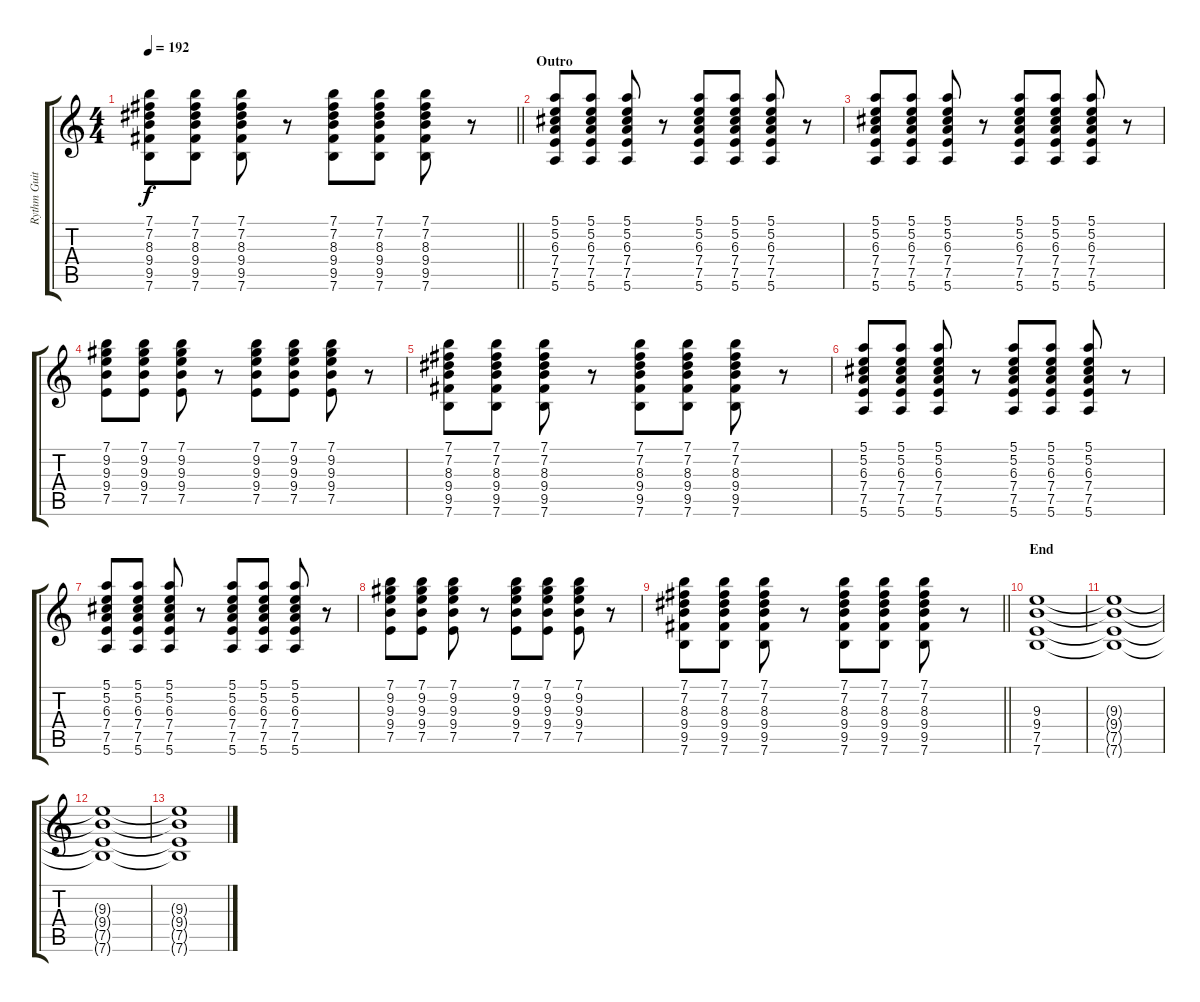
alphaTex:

\track ("Rythm Guitar" "Rythm Guit") {instrument distortionguitar}
\staff {score tabs}
\tuning (E4 B3 G3 D3 A2 E2) {hide}
\ts (4 4)
\tempo 192
\clef g2
\barLineRight lightlight
\ks c
(7.1 7.2 8.3 9.4 9.5 7.6).8{dy f} (7.1 7.2 8.3 9.4 9.5 7.6).8 (7.1 7.2 8.3 9.4 9.5 7.6).8 r.8 (7.1 7.2 8.3 9.4 9.5 7.6).8 (7.1 7.2 8.3 9.4 9.5 7.6).8 (7.1 7.2 8.3 9.4 9.5 7.6).8 r.8 |
\section ("" "Outro")
(5.1 5.2 6.3 7.4 7.5 5.6).8 (5.1 5.2 6.3 7.4 7.5 5.6).8 (5.1 5.2 6.3 7.4 7.5 5.6).8 r.8 (5.1 5.2 6.3 7.4 7.5 5.6).8 (5.1 5.2 6.3 7.4 7.5 5.6).8 (5.1 5.2 6.3 7.4 7.5 5.6).8 r.8 |
(5.1 5.2 6.3 7.4 7.5 5.6).8 (5.1 5.2 6.3 7.4 7.5 5.6).8 (5.1 5.2 6.3 7.4 7.5 5.6).8 r.8 (5.1 5.2 6.3 7.4 7.5 5.6).8 (5.1 5.2 6.3 7.4 7.5 5.6).8 (5.1 5.2 6.3 7.4 7.5 5.6).8 r.8 |
(7.1 9.2 9.3 9.4 7.5).8 (7.1 9.2 9.3 9.4 7.5).8 (7.1 9.2 9.3 9.4 7.5).8 r.8 (7.1 9.2 9.3 9.4 7.5).8 (7.1 9.2 9.3 9.4 7.5).8 (7.1 9.2 9.3 9.4 7.5).8 r.8 |
(7.1 7.2 8.3 9.4 9.5 7.6).8 (7.1 7.2 8.3 9.4 9.5 7.6).8 (7.1 7.2 8.3 9.4 9.5 7.6).8 r.8 (7.1 7.2 8.3 9.4 9.5 7.6).8 (7.1 7.2 8.3 9.4 9.5 7.6).8 (7.1 7.2 8.3 9.4 9.5 7.6).8 r.8 |
(5.1 5.2 6.3 7.4 7.5 5.6).8 (5.1 5.2 6.3 7.4 7.5 5.6).8 (5.1 5.2 6.3 7.4 7.5 5.6).8 r.8 (5.1 5.2 6.3 7.4 7.5 5.6).8 (5.1 5.2 6.3 7.4 7.5 5.6).8 (5.1 5.2 6.3 7.4 7.5 5.6).8 r.8 |
(5.1 5.2 6.3 7.4 7.5 5.6).8 (5.1 5.2 6.3 7.4 7.5 5.6).8 (5.1 5.2 6.3 7.4 7.5 5.6).8 r.8 (5.1 5.2 6.3 7.4 7.5 5.6).8 (5.1 5.2 6.3 7.4 7.5 5.6).8 (5.1 5.2 6.3 7.4 7.5 5.6).8 r.8 |
(7.1 9.2 9.3 9.4 7.5).8 (7.1 9.2 9.3 9.4 7.5).8 (7.1 9.2 9.3 9.4 7.5).8 r.8 (7.1 9.2 9.3 9.4 7.5).8 (7.1 9.2 9.3 9.4 7.5).8 (7.1 9.2 9.3 9.4 7.5).8 r.8 |
\barLineRight lightlight
(7.1 7.2 8.3 9.4 9.5 7.6).8 (7.1 7.2 8.3 9.4 9.5 7.6).8 (7.1 7.2 8.3 9.4 9.5 7.6).8 r.8 (7.1 7.2 8.3 9.4 9.5 7.6).8 (7.1 7.2 8.3 9.4 9.5 7.6).8 (7.1 7.2 8.3 9.4 9.5 7.6).8 r.8 |
\section ("" "End")
(9.3 9.4 7.5 7.6).1 |
(9.3{t} 9.4{t} 7.5{t} 7.6{t}).1 |
(9.3{t} 9.4{t} 7.5{t} 7.6{t}).1 |
(9.3{t} 9.4{t} 7.5{t} 7.6{t}).1
